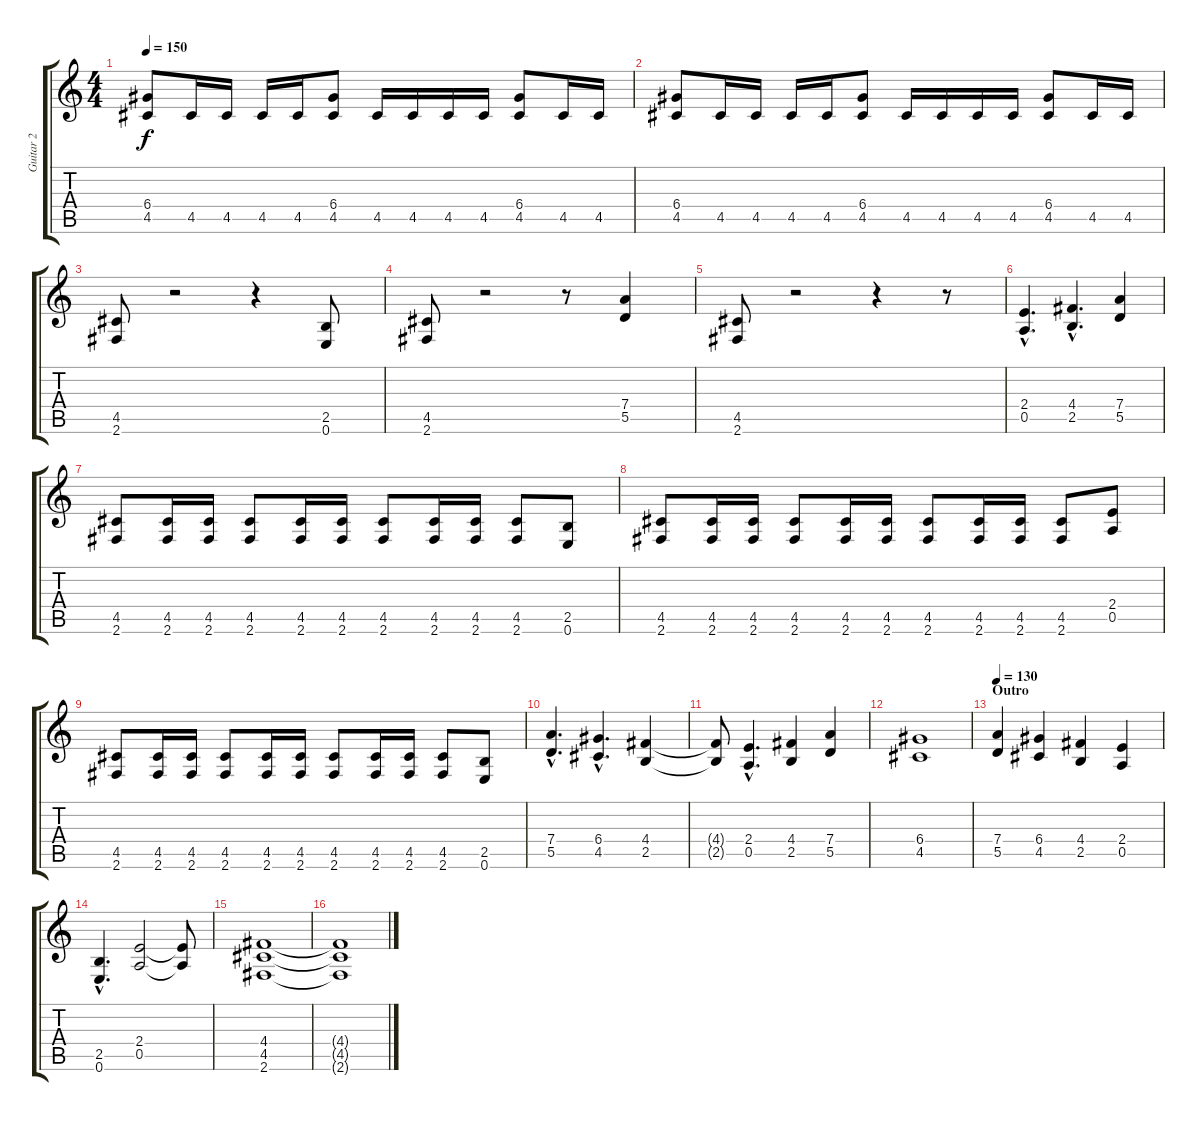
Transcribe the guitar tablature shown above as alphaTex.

\track ("Guitar 2" "Guitar 2") {instrument overdrivenguitar}
\staff {score tabs}
\tuning (E4 B3 G3 D3 A2 E2) {hide}
\ts (4 4)
\tempo 150
\clef g2
\ks c
(6.4 4.5).8{dy f} 4.5.16 4.5.16 4.5.16 4.5.16 (6.4 4.5).8 4.5.16 4.5.16 4.5.16 4.5.16 (6.4 4.5).8 4.5.16 4.5.16 |
(6.4 4.5).8 4.5.16 4.5.16 4.5.16 4.5.16 (6.4 4.5).8 4.5.16 4.5.16 4.5.16 4.5.16 (6.4 4.5).8 4.5.16 4.5.16 |
(4.5 2.6).8 r.2 r.4 (2.5 0.6).8 |
(4.5 2.6).8 r.2 r.8 (7.4 5.5).4 |
(4.5 2.6).8 r.2 r.4 r.8 |
(2.4{hac} 0.5{hac}).4{d} (4.4{hac} 2.5{hac}).4{d} (7.4 5.5).4 |
(4.5 2.6).8 (4.5 2.6).16 (4.5 2.6).16 (4.5 2.6).8 (4.5 2.6).16 (4.5 2.6).16 (4.5 2.6).8 (4.5 2.6).16 (4.5 2.6).16 (4.5 2.6).8 (2.5 0.6).8 |
(4.5 2.6).8 (4.5 2.6).16 (4.5 2.6).16 (4.5 2.6).8 (4.5 2.6).16 (4.5 2.6).16 (4.5 2.6).8 (4.5 2.6).16 (4.5 2.6).16 (4.5 2.6).8 (2.4 0.5).8 |
(4.5 2.6).8 (4.5 2.6).16 (4.5 2.6).16 (4.5 2.6).8 (4.5 2.6).16 (4.5 2.6).16 (4.5 2.6).8 (4.5 2.6).16 (4.5 2.6).16 (4.5 2.6).8 (2.5 0.6).8 |
(7.4{hac} 5.5{hac}).4{d} (6.4{hac} 4.5{hac}).4{d} (4.4 2.5).4 |
(4.4{t} 2.5{t}).8 (2.4{hac} 0.5{hac}).4{d} (4.4 2.5).4 (7.4 5.5).4 |
(6.4 4.5).1 |
\section ("" "Outro")
\tempo 130
(7.4 5.5).4 (6.4 4.5).4 (4.4 2.5).4 (2.4 0.5).4 |
(2.5{hac} 0.6{hac}).4{d} (2.4 0.5).2 (2.4{t} 0.5{t}).8 |
(4.4 4.5 2.6).1 |
(4.4{t} 4.5{t} 2.6{t}).1
